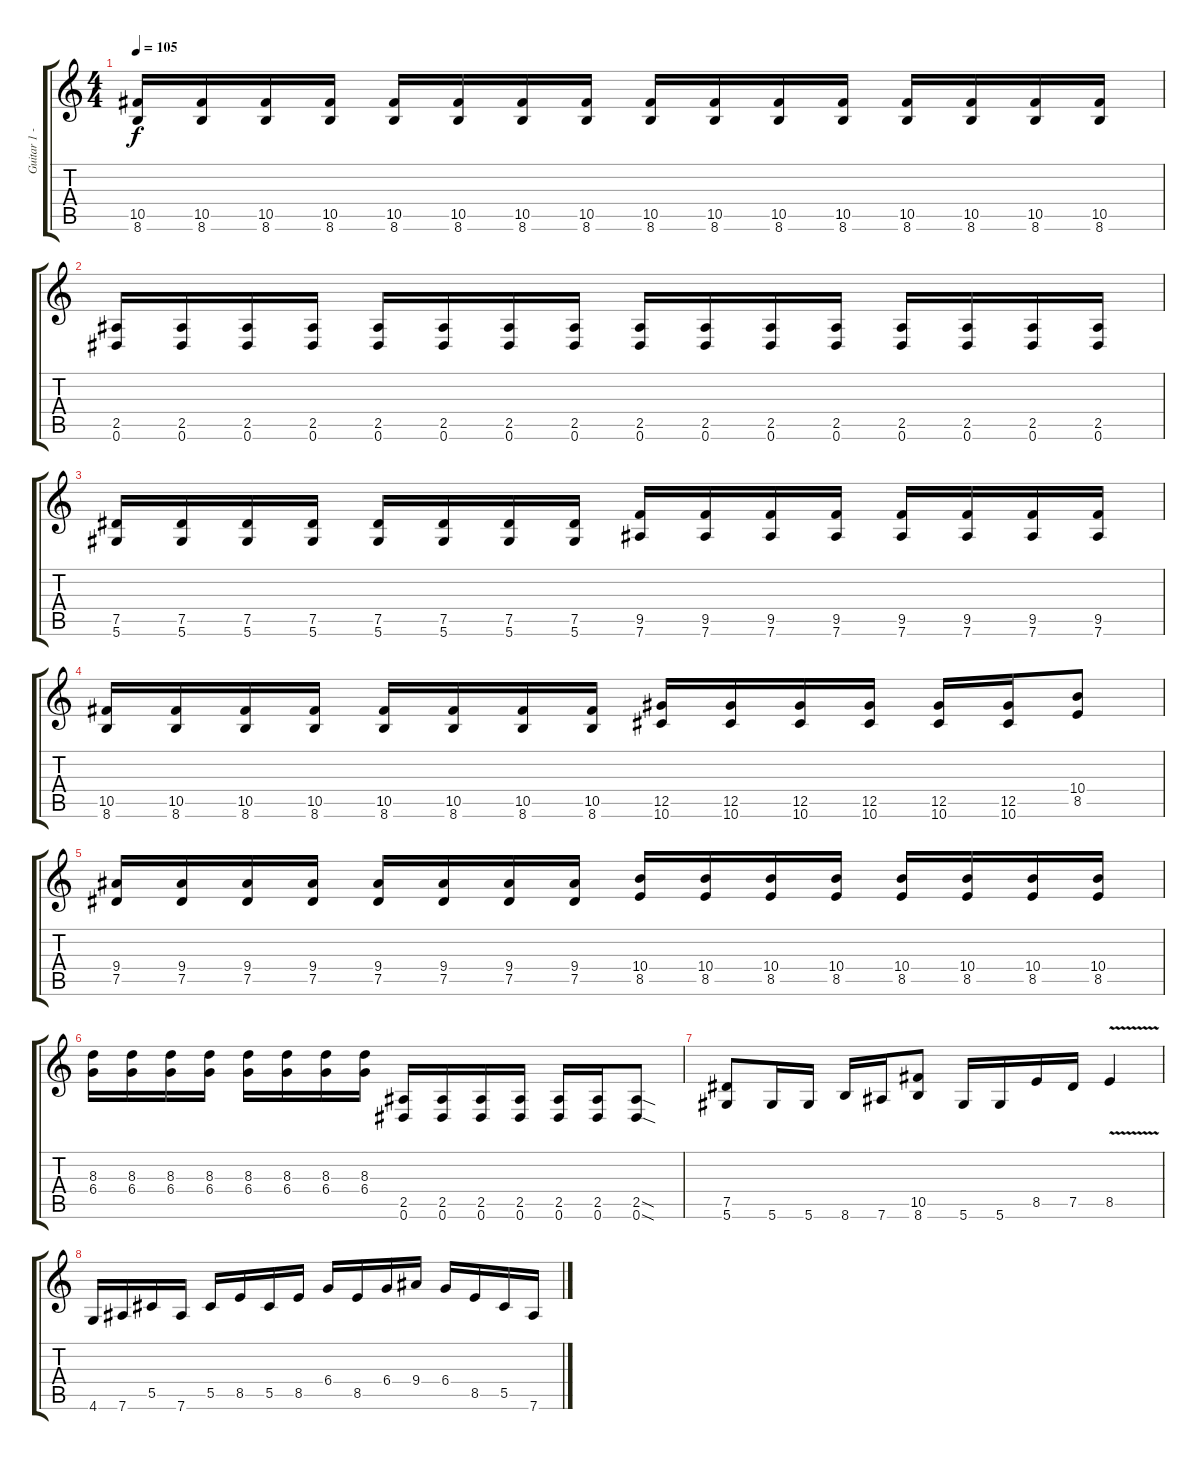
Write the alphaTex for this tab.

\track ("Guitar 1 - BG" "Guitar 1 -") {instrument overdrivenguitar}
\staff {score tabs}
\tuning (Eb4 Bb3 Gb3 Db3 Ab2 Eb2) {hide}
\ts (4 4)
\tempo 105
\clef g2
\ks c
(10.5 8.6).16{dy f} (10.5 8.6).16 (10.5 8.6).16 (10.5 8.6).16 (10.5 8.6).16 (10.5 8.6).16 (10.5 8.6).16 (10.5 8.6).16 (10.5 8.6).16 (10.5 8.6).16 (10.5 8.6).16 (10.5 8.6).16 (10.5 8.6).16 (10.5 8.6).16 (10.5 8.6).16 (10.5 8.6).16 |
(2.5 0.6).16 (2.5 0.6).16 (2.5 0.6).16 (2.5 0.6).16 (2.5 0.6).16 (2.5 0.6).16 (2.5 0.6).16 (2.5 0.6).16 (2.5 0.6).16 (2.5 0.6).16 (2.5 0.6).16 (2.5 0.6).16 (2.5 0.6).16 (2.5 0.6).16 (2.5 0.6).16 (2.5 0.6).16 |
(7.5 5.6).16 (7.5 5.6).16 (7.5 5.6).16 (7.5 5.6).16 (7.5 5.6).16 (7.5 5.6).16 (7.5 5.6).16 (7.5 5.6).16 (9.5 7.6).16 (9.5 7.6).16 (9.5 7.6).16 (9.5 7.6).16 (9.5 7.6).16 (9.5 7.6).16 (9.5 7.6).16 (9.5 7.6).16 |
(10.5 8.6).16 (10.5 8.6).16 (10.5 8.6).16 (10.5 8.6).16 (10.5 8.6).16 (10.5 8.6).16 (10.5 8.6).16 (10.5 8.6).16 (12.5 10.6).16 (12.5 10.6).16 (12.5 10.6).16 (12.5 10.6).16 (12.5 10.6).16 (12.5 10.6).16 (10.4 8.5).8 |
(9.4 7.5).16 (9.4 7.5).16 (9.4 7.5).16 (9.4 7.5).16 (9.4 7.5).16 (9.4 7.5).16 (9.4 7.5).16 (9.4 7.5).16 (10.4 8.5).16 (10.4 8.5).16 (10.4 8.5).16 (10.4 8.5).16 (10.4 8.5).16 (10.4 8.5).16 (10.4 8.5).16 (10.4 8.5).16 |
(8.3 6.4).16 (8.3 6.4).16 (8.3 6.4).16 (8.3 6.4).16 (8.3 6.4).16 (8.3 6.4).16 (8.3 6.4).16 (8.3 6.4).16 (2.5 0.6).16 (2.5 0.6).16 (2.5 0.6).16 (2.5 0.6).16 (2.5 0.6).16 (2.5 0.6).16 (2.5{sod} 0.6{sod}).8 |
(7.5 5.6).8 5.6.16 5.6.16 8.6.16 7.6.16 (10.5 8.6).8 5.6.16 5.6.16 8.5.16 7.5.16 8.5{v}.4 |
4.6.16 7.6.16 5.5.16 7.6.16 5.5.16 8.5.16 5.5.16 8.5.16 6.4.16 8.5.16 6.4.16 9.4.16 6.4.16 8.5.16 5.5.16 7.6.16
